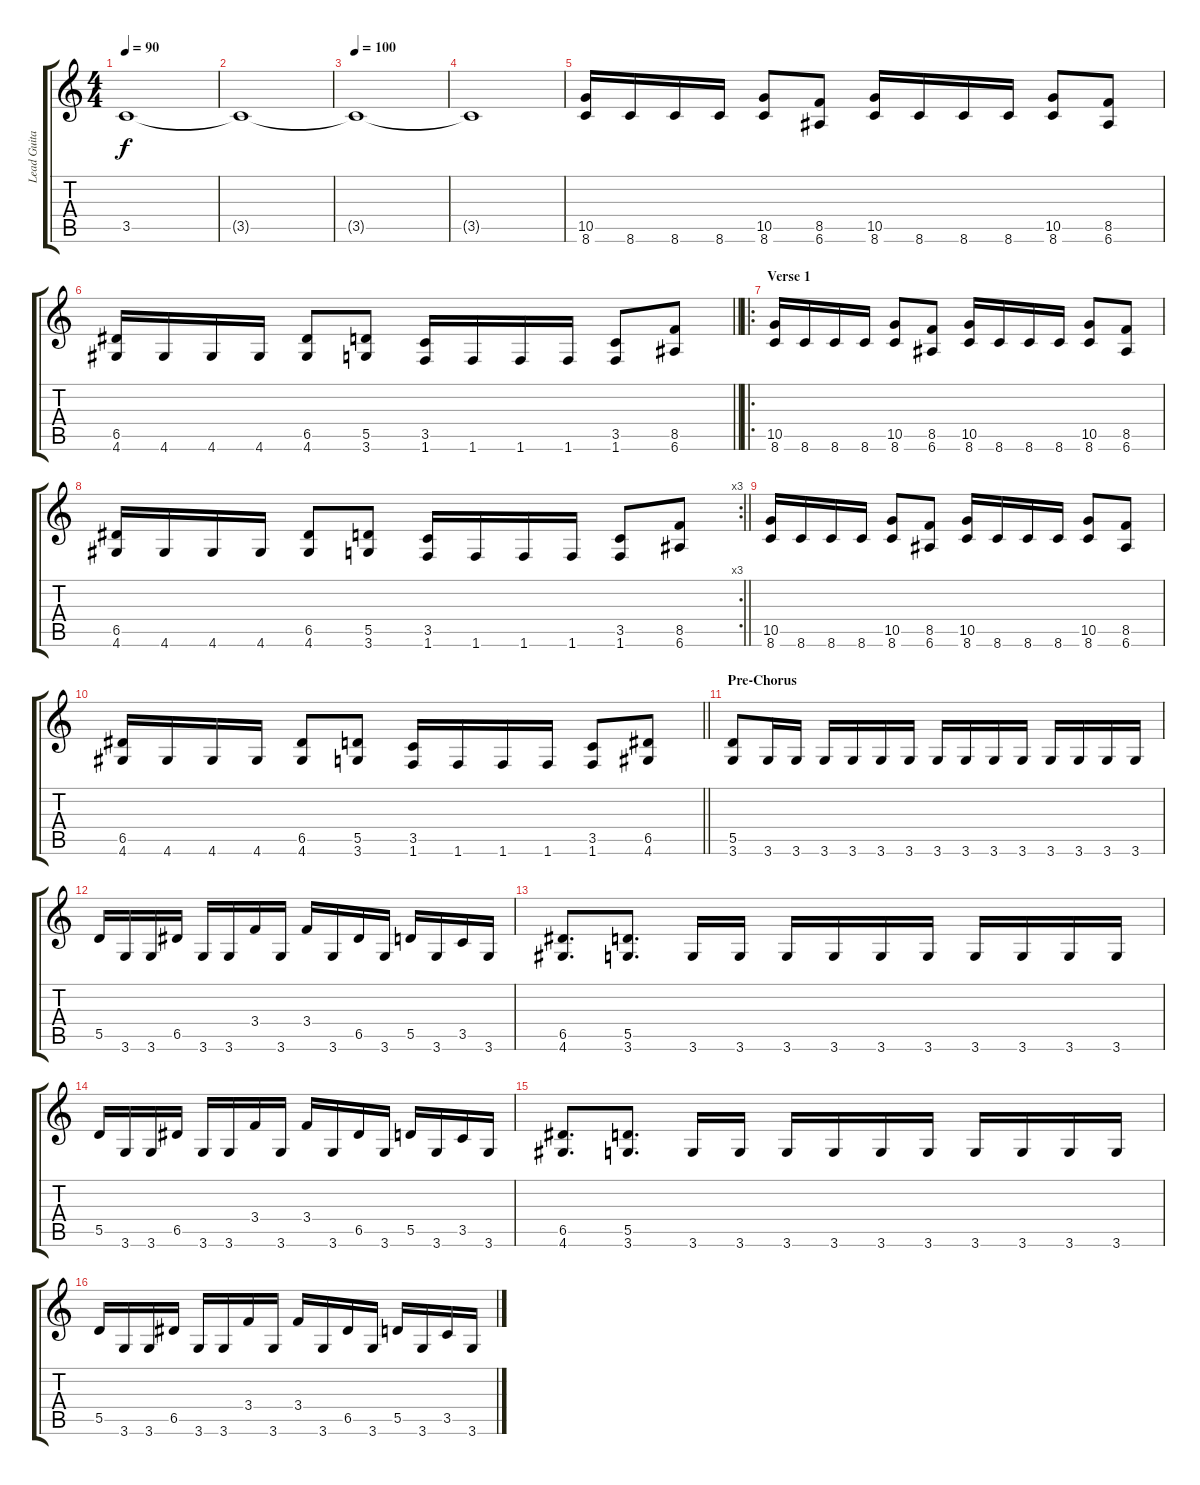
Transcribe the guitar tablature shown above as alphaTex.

\track ("Lead Guitar" "Lead Guita") {instrument distortionguitar}
\staff {score tabs}
\tuning (E4 B3 G3 D3 A2 E2) {hide}
\ts (4 4)
\tempo 90
\clef g2
\ks c
3.5.1{dy f} |
3.5{t}.1 |
\tempo 100
3.5{t}.1 |
3.5{t}.1 |
(10.5 8.6).16 8.6.16 8.6.16 8.6.16 (10.5 8.6).8 (8.5 6.6).8 (10.5 8.6).16 8.6.16 8.6.16 8.6.16 (10.5 8.6).8 (8.5 6.6).8 |
\barLineRight lightlight
(6.5 4.6).16 4.6.16 4.6.16 4.6.16 (6.5 4.6).8 (5.5 3.6).8 (3.5 1.6).16 1.6.16 1.6.16 1.6.16 (3.5 1.6).8 (8.5 6.6).8 |
\ro
\section ("" "Verse 1")
(10.5 8.6).16 8.6.16 8.6.16 8.6.16 (10.5 8.6).8 (8.5 6.6).8 (10.5 8.6).16 8.6.16 8.6.16 8.6.16 (10.5 8.6).8 (8.5 6.6).8 |
\rc 3
\barLineRight lightlight
(6.5 4.6).16 4.6.16 4.6.16 4.6.16 (6.5 4.6).8 (5.5 3.6).8 (3.5 1.6).16 1.6.16 1.6.16 1.6.16 (3.5 1.6).8 (8.5 6.6).8 |
(10.5 8.6).16 8.6.16 8.6.16 8.6.16 (10.5 8.6).8 (8.5 6.6).8 (10.5 8.6).16 8.6.16 8.6.16 8.6.16 (10.5 8.6).8 (8.5 6.6).8 |
\barLineRight lightlight
(6.5 4.6).16 4.6.16 4.6.16 4.6.16 (6.5 4.6).8 (5.5 3.6).8 (3.5 1.6).16 1.6.16 1.6.16 1.6.16 (3.5 1.6).8 (6.5 4.6).8 |
\section ("" "Pre-Chorus")
(5.5 3.6).8 3.6.16 3.6.16 3.6.16 3.6.16 3.6.16 3.6.16 3.6.16 3.6.16 3.6.16 3.6.16 3.6.16 3.6.16 3.6.16 3.6.16 |
5.5.16 3.6.16 3.6.16 6.5.16 3.6.16 3.6.16 3.4.16 3.6.16 3.4.16 3.6.16 6.5.16 3.6.16 5.5.16 3.6.16 3.5.16 3.6.16 |
(6.5 4.6).8{d} (5.5 3.6).8{d} 3.6.16 3.6.16 3.6.16 3.6.16 3.6.16 3.6.16 3.6.16 3.6.16 3.6.16 3.6.16 |
5.5.16 3.6.16 3.6.16 6.5.16 3.6.16 3.6.16 3.4.16 3.6.16 3.4.16 3.6.16 6.5.16 3.6.16 5.5.16 3.6.16 3.5.16 3.6.16 |
(6.5 4.6).8{d} (5.5 3.6).8{d} 3.6.16 3.6.16 3.6.16 3.6.16 3.6.16 3.6.16 3.6.16 3.6.16 3.6.16 3.6.16 |
5.5.16 3.6.16 3.6.16 6.5.16 3.6.16 3.6.16 3.4.16 3.6.16 3.4.16 3.6.16 6.5.16 3.6.16 5.5.16 3.6.16 3.5.16 3.6.16
